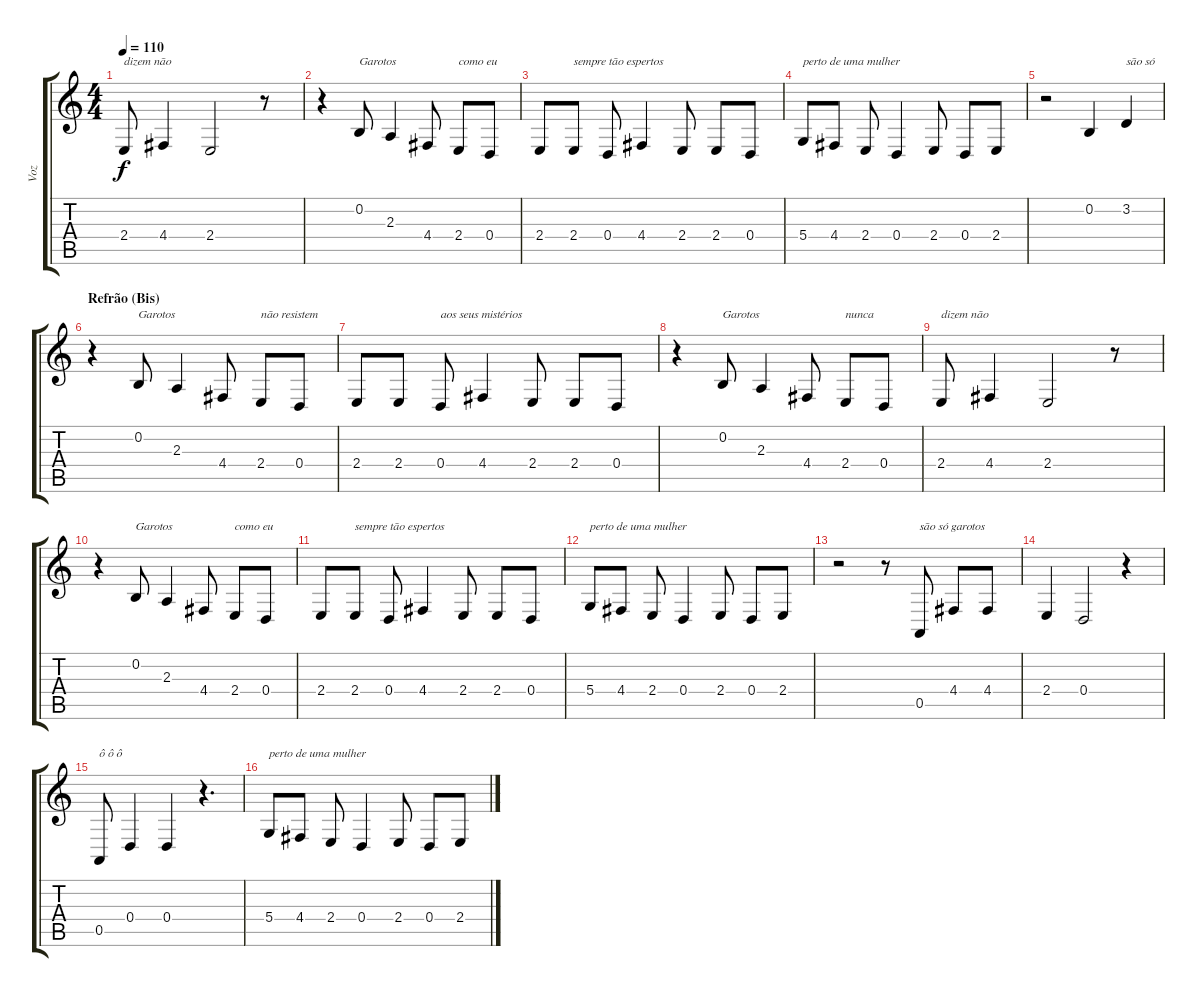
\track ("Voz" "Voz") {instrument tuba}
\staff {score tabs}
\tuning (E4 B3 G3 D3 A2 E2) {hide}
\ts (4 4)
\tempo 110
\clef g2
\ks c
2.4.8{txt "dizem não" dy f} 4.4.4 2.4.2 r.8 |
r.4 0.2.8{txt "Garotos"} 2.3.4 4.4.8 2.4.8{txt "como eu"} 0.4.8 |
2.4.8 2.4.8{txt "sempre tão espertos"} 0.4.8 4.4.4 2.4.8 2.4.8 0.4.8 |
5.4.8{txt "perto de uma mulher"} 4.4.8 2.4.8 0.4.4 2.4.8 0.4.8 2.4.8 |
r.2 0.2.4 3.2.4{txt "são só"} |
\section ("" "Refrão (Bis)")
r.4 0.2.8{txt "Garotos"} 2.3.4 4.4.8 2.4.8{txt "não resistem"} 0.4.8 |
2.4.8 2.4.8 0.4.8{txt "aos seus mistérios"} 4.4.4 2.4.8 2.4.8 0.4.8 |
r.4 0.2.8{txt "Garotos"} 2.3.4 4.4.8 2.4.8{txt "nunca"} 0.4.8 |
2.4.8{txt "dizem não"} 4.4.4 2.4.2 r.8 |
r.4 0.2.8{txt "Garotos"} 2.3.4 4.4.8 2.4.8{txt "como eu"} 0.4.8 |
2.4.8 2.4.8{txt "sempre tão espertos"} 0.4.8 4.4.4 2.4.8 2.4.8 0.4.8 |
5.4.8{txt "perto de uma mulher"} 4.4.8 2.4.8 0.4.4 2.4.8 0.4.8 2.4.8 |
r.2 r.8 0.5.8{txt "são só garotos"} 4.4.8 4.4.8 |
2.4.4 0.4.2 r.4 |
0.5.8{txt "ô ô ô"} 0.4.4 0.4.4 r.4{d} |
5.4.8{txt "perto de uma mulher"} 4.4.8 2.4.8 0.4.4 2.4.8 0.4.8 2.4.8
